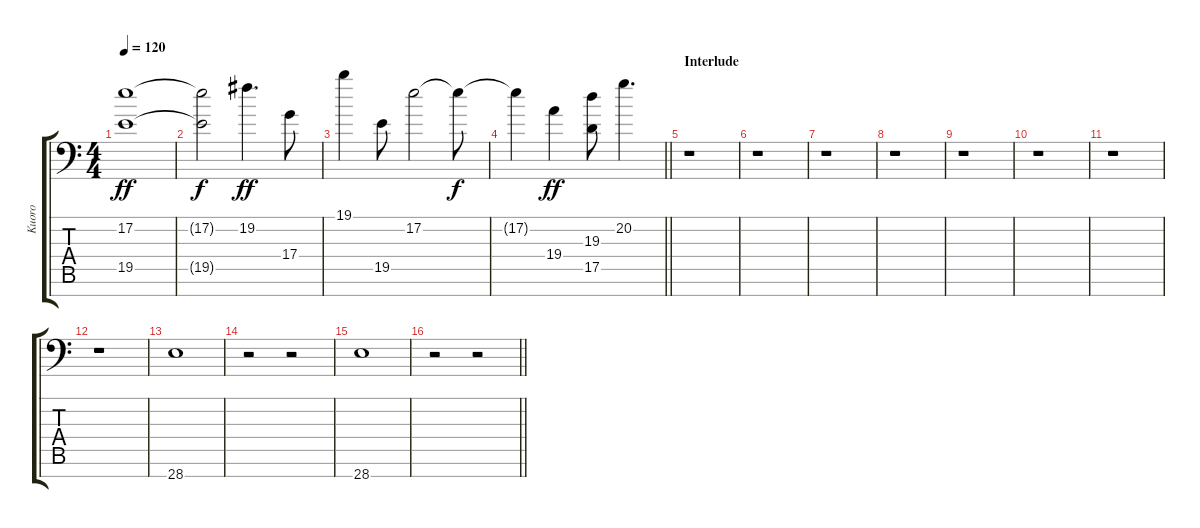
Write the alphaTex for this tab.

\track ("Kuoro" "Kuoro") {instrument synthvoice}
\staff {score tabs}
\tuning (E4 B3 G3 D3 A2 E2 C-1) {hide}
\ts (4 4)
\tempo 120
\clef f4
\ks c
(17.2 19.5).1{dy ff} |
(17.2{t} 19.5{t}).2{dy f} 19.2.4{d dy ff} 17.4.8 |
19.1.4 19.5.8 17.2.2 17.2{t}.8{dy f} |
\barLineRight lightlight
17.2{t}.4 19.4.4{dy ff} (19.3 17.5).8 20.2.4{d} |
\section ("" "Interlude")
r.1 |
r.1 |
r.1 |
r.1 |
r.1 |
r.1 |
r.1 |
r.1 |
28.7.1 |
r.2 r.2 |
28.7.1 |
\barLineRight lightlight
r.2 r.2
